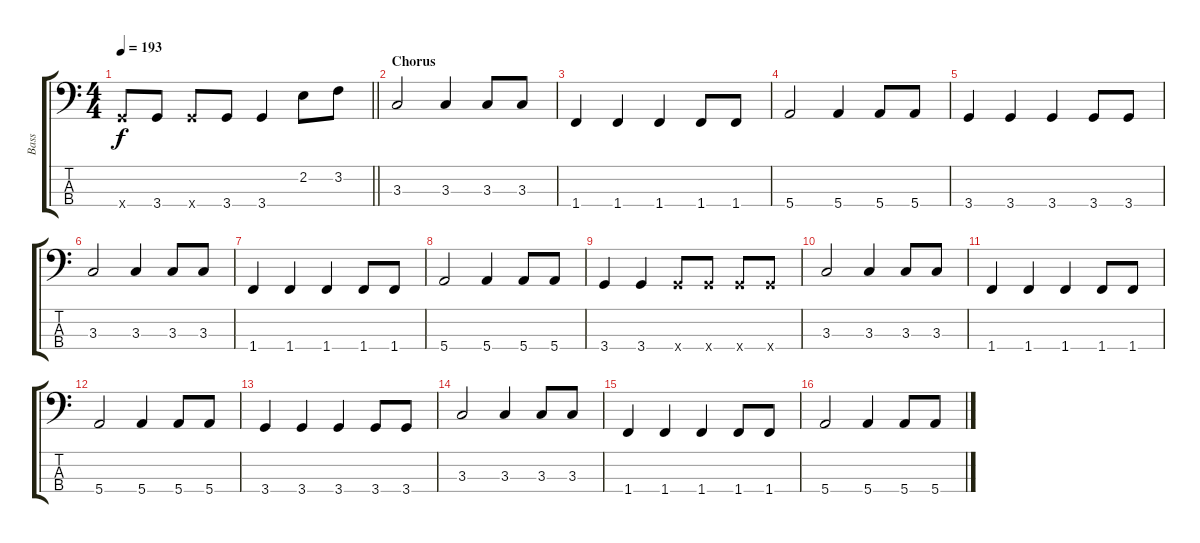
\track ("Bass" "Bass") {instrument electricbasspick}
\staff {score tabs}
\tuning (G2 D2 A1 E1) {hide}
\ts (4 4)
\tempo 193
\clef f4
\barLineRight lightlight
\ks c
3.4{x}.8{dy f} 3.4.8 3.4{x}.8 3.4.8 3.4.4 2.2.8 3.2.8 |
\section ("" "Chorus")
3.3.2 3.3.4 3.3.8 3.3.8 |
1.4.4 1.4.4 1.4.4 1.4.8 1.4.8 |
5.4.2 5.4.4 5.4.8 5.4.8 |
3.4.4 3.4.4 3.4.4 3.4.8 3.4.8 |
3.3.2 3.3.4 3.3.8 3.3.8 |
1.4.4 1.4.4 1.4.4 1.4.8 1.4.8 |
5.4.2 5.4.4 5.4.8 5.4.8 |
3.4.4 3.4.4 3.4{x}.8 3.4{x}.8 3.4{x}.8 3.4{x}.8 |
3.3.2 3.3.4 3.3.8 3.3.8 |
1.4.4 1.4.4 1.4.4 1.4.8 1.4.8 |
5.4.2 5.4.4 5.4.8 5.4.8 |
3.4.4 3.4.4 3.4.4 3.4.8 3.4.8 |
3.3.2 3.3.4 3.3.8 3.3.8 |
1.4.4 1.4.4 1.4.4 1.4.8 1.4.8 |
5.4.2 5.4.4 5.4.8 5.4.8
